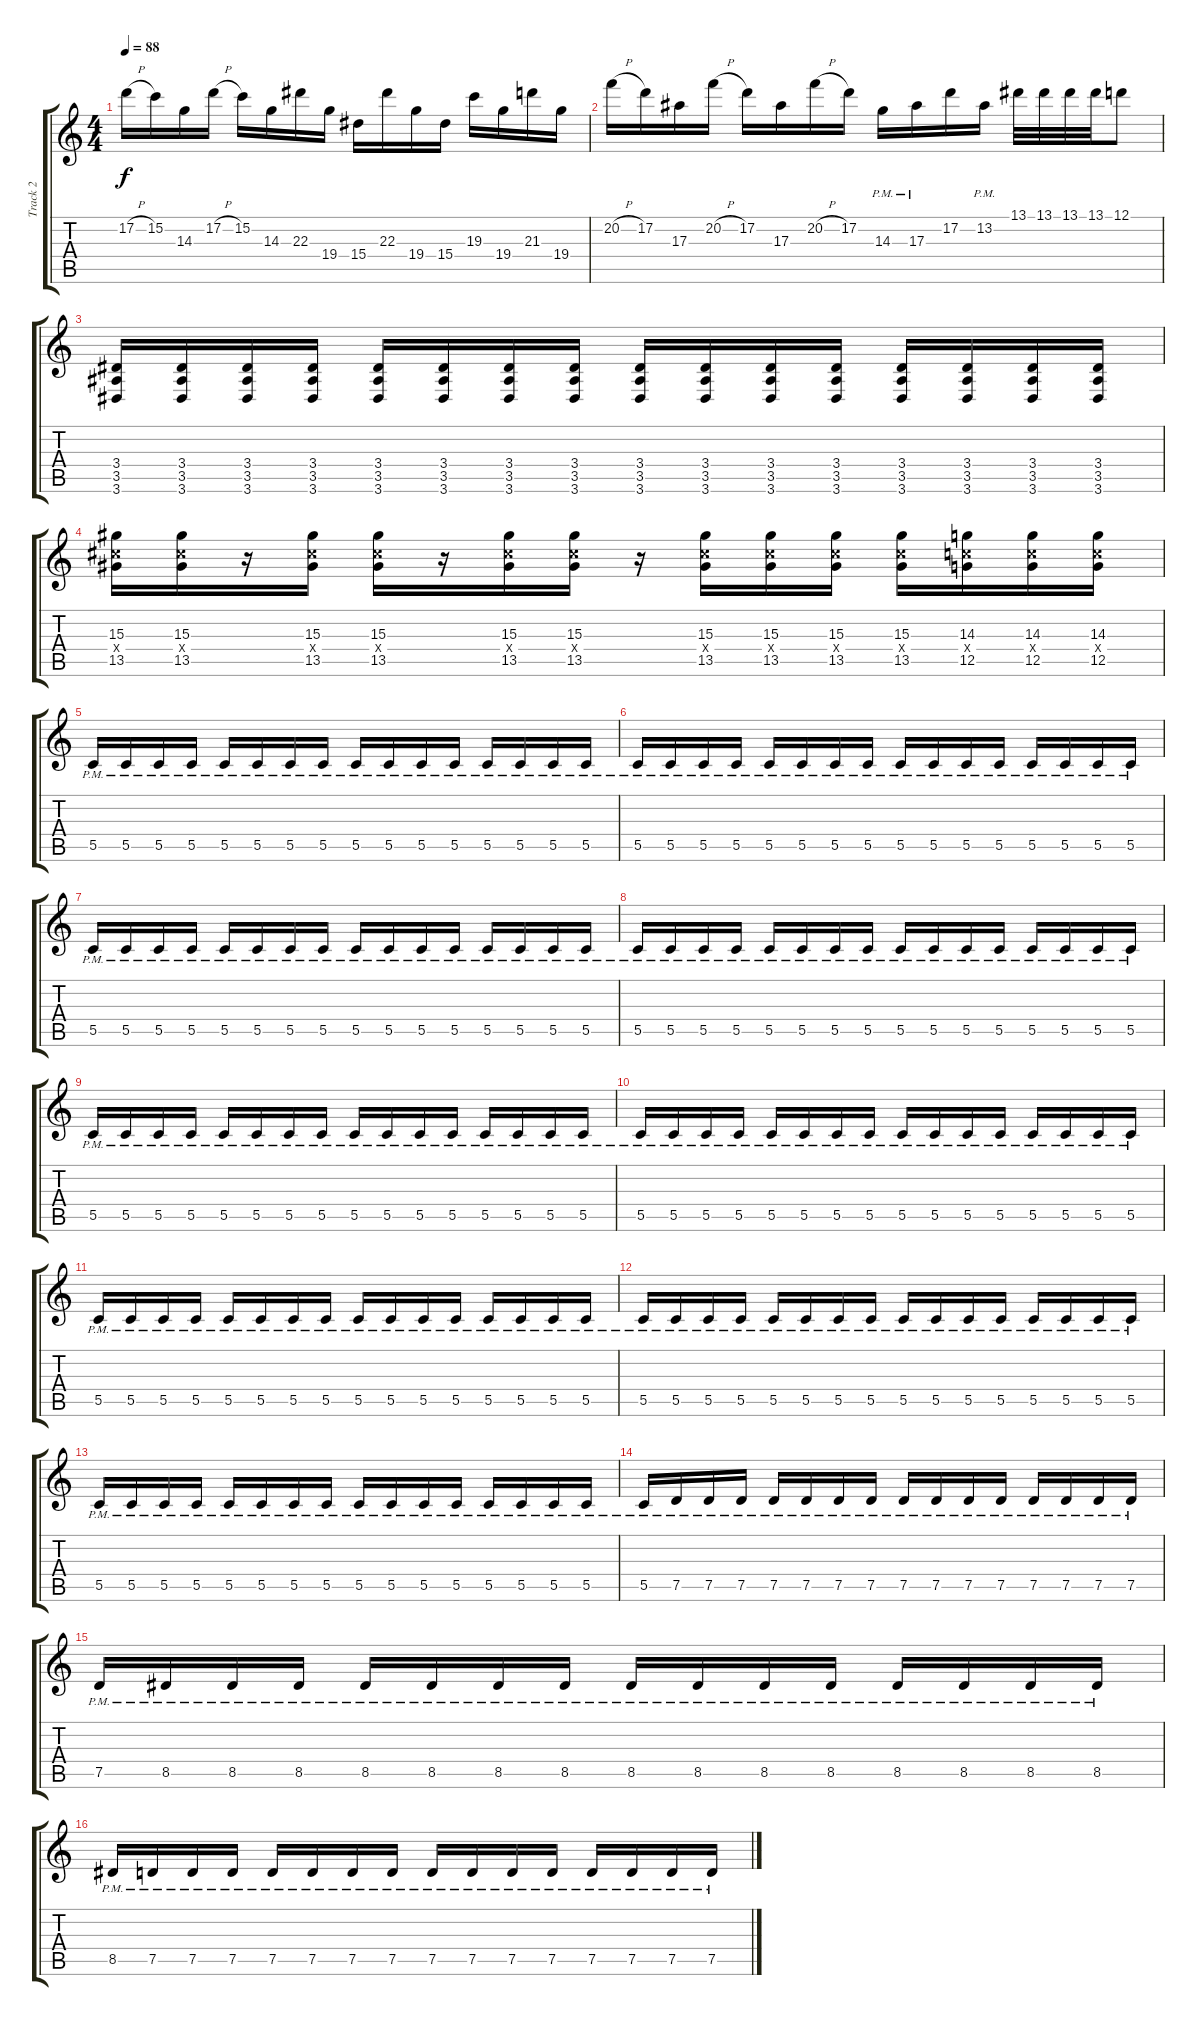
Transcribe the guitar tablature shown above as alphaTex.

\track ("Track 2" "Track 2") {instrument distortionguitar}
\staff {score tabs}
\tuning (D4 A3 F3 C3 G2 C2) {hide}
\ts (4 4)
\tempo 88
\clef g2
\ks c
17.2{h}.16{dy f} 15.2.16 14.3.16 17.2{h}.16 15.2.16 14.3.16 22.3.16 19.4.16 15.4.16 22.3.16 19.4.16 15.4.16 19.3.16 19.4.16 21.3.16 19.4.16 |
20.2{h}.16 17.2.16 17.3.16 20.2{h}.16 17.2.16 17.3.16 20.2{h}.16 17.2.16 14.3{pm}.16 17.3{pm}.16 17.2.16 13.2{pm}.16 13.1.32 13.1.32 13.1.32 13.1.32 12.1.8 |
(3.4 3.5 3.6).16 (3.4 3.5 3.6).16 (3.4 3.5 3.6).16 (3.4 3.5 3.6).16 (3.4 3.5 3.6).16 (3.4 3.5 3.6).16 (3.4 3.5 3.6).16 (3.4 3.5 3.6).16 (3.4 3.5 3.6).16 (3.4 3.5 3.6).16 (3.4 3.5 3.6).16 (3.4 3.5 3.6).16 (3.4 3.5 3.6).16 (3.4 3.5 3.6).16 (3.4 3.5 3.6).16 (3.4 3.5 3.6).16 |
(15.3 13.4{x} 13.5).16 (15.3 13.4{x} 13.5).16 r.16 (15.3 13.4{x} 13.5).16 (15.3 13.4{x} 13.5).16 r.16 (15.3 13.4{x} 13.5).16 (15.3 13.4{x} 13.5).16 r.16 (15.3 13.4{x} 13.5).16 (15.3 13.4{x} 13.5).16 (15.3 13.4{x} 13.5).16 (15.3 13.4{x} 13.5).16 (14.3 12.4{x} 12.5).16 (14.3 12.4{x} 12.5).16 (14.3 12.4{x} 12.5).16 |
5.5{pm}.16 5.5{pm}.16 5.5{pm}.16 5.5{pm}.16 5.5{pm}.16 5.5{pm}.16 5.5{pm}.16 5.5{pm}.16 5.5{pm}.16 5.5{pm}.16 5.5{pm}.16 5.5{pm}.16 5.5{pm}.16 5.5{pm}.16 5.5{pm}.16 5.5{pm}.16 |
5.5{pm}.16 5.5{pm}.16 5.5{pm}.16 5.5{pm}.16 5.5{pm}.16 5.5{pm}.16 5.5{pm}.16 5.5{pm}.16 5.5{pm}.16 5.5{pm}.16 5.5{pm}.16 5.5{pm}.16 5.5{pm}.16 5.5{pm}.16 5.5{pm}.16 5.5{pm}.16 |
5.5{pm}.16 5.5{pm}.16 5.5{pm}.16 5.5{pm}.16 5.5{pm}.16 5.5{pm}.16 5.5{pm}.16 5.5{pm}.16 5.5{pm}.16 5.5{pm}.16 5.5{pm}.16 5.5{pm}.16 5.5{pm}.16 5.5{pm}.16 5.5{pm}.16 5.5{pm}.16 |
5.5{pm}.16 5.5{pm}.16 5.5{pm}.16 5.5{pm}.16 5.5{pm}.16 5.5{pm}.16 5.5{pm}.16 5.5{pm}.16 5.5{pm}.16 5.5{pm}.16 5.5{pm}.16 5.5{pm}.16 5.5{pm}.16 5.5{pm}.16 5.5{pm}.16 5.5{pm}.16 |
5.5{pm}.16 5.5{pm}.16 5.5{pm}.16 5.5{pm}.16 5.5{pm}.16 5.5{pm}.16 5.5{pm}.16 5.5{pm}.16 5.5{pm}.16 5.5{pm}.16 5.5{pm}.16 5.5{pm}.16 5.5{pm}.16 5.5{pm}.16 5.5{pm}.16 5.5{pm}.16 |
5.5{pm}.16 5.5{pm}.16 5.5{pm}.16 5.5{pm}.16 5.5{pm}.16 5.5{pm}.16 5.5{pm}.16 5.5{pm}.16 5.5{pm}.16 5.5{pm}.16 5.5{pm}.16 5.5{pm}.16 5.5{pm}.16 5.5{pm}.16 5.5{pm}.16 5.5{pm}.16 |
5.5{pm}.16 5.5{pm}.16 5.5{pm}.16 5.5{pm}.16 5.5{pm}.16 5.5{pm}.16 5.5{pm}.16 5.5{pm}.16 5.5{pm}.16 5.5{pm}.16 5.5{pm}.16 5.5{pm}.16 5.5{pm}.16 5.5{pm}.16 5.5{pm}.16 5.5{pm}.16 |
5.5{pm}.16 5.5{pm}.16 5.5{pm}.16 5.5{pm}.16 5.5{pm}.16 5.5{pm}.16 5.5{pm}.16 5.5{pm}.16 5.5{pm}.16 5.5{pm}.16 5.5{pm}.16 5.5{pm}.16 5.5{pm}.16 5.5{pm}.16 5.5{pm}.16 5.5{pm}.16 |
5.5{pm}.16 5.5{pm}.16 5.5{pm}.16 5.5{pm}.16 5.5{pm}.16 5.5{pm}.16 5.5{pm}.16 5.5{pm}.16 5.5{pm}.16 5.5{pm}.16 5.5{pm}.16 5.5{pm}.16 5.5{pm}.16 5.5{pm}.16 5.5{pm}.16 5.5{pm}.16 |
5.5{pm}.16 7.5{pm}.16 7.5{pm}.16 7.5{pm}.16 7.5{pm}.16 7.5{pm}.16 7.5{pm}.16 7.5{pm}.16 7.5{pm}.16 7.5{pm}.16 7.5{pm}.16 7.5{pm}.16 7.5{pm}.16 7.5{pm}.16 7.5{pm}.16 7.5{pm}.16 |
7.5{pm}.16 8.5{pm}.16 8.5{pm}.16 8.5{pm}.16 8.5{pm}.16 8.5{pm}.16 8.5{pm}.16 8.5{pm}.16 8.5{pm}.16 8.5{pm}.16 8.5{pm}.16 8.5{pm}.16 8.5{pm}.16 8.5{pm}.16 8.5{pm}.16 8.5{pm}.16 |
8.5{pm}.16 7.5{pm}.16 7.5{pm}.16 7.5{pm}.16 7.5{pm}.16 7.5{pm}.16 7.5{pm}.16 7.5{pm}.16 7.5{pm}.16 7.5{pm}.16 7.5{pm}.16 7.5{pm}.16 7.5{pm}.16 7.5{pm}.16 7.5{pm}.16 7.5{pm}.16
